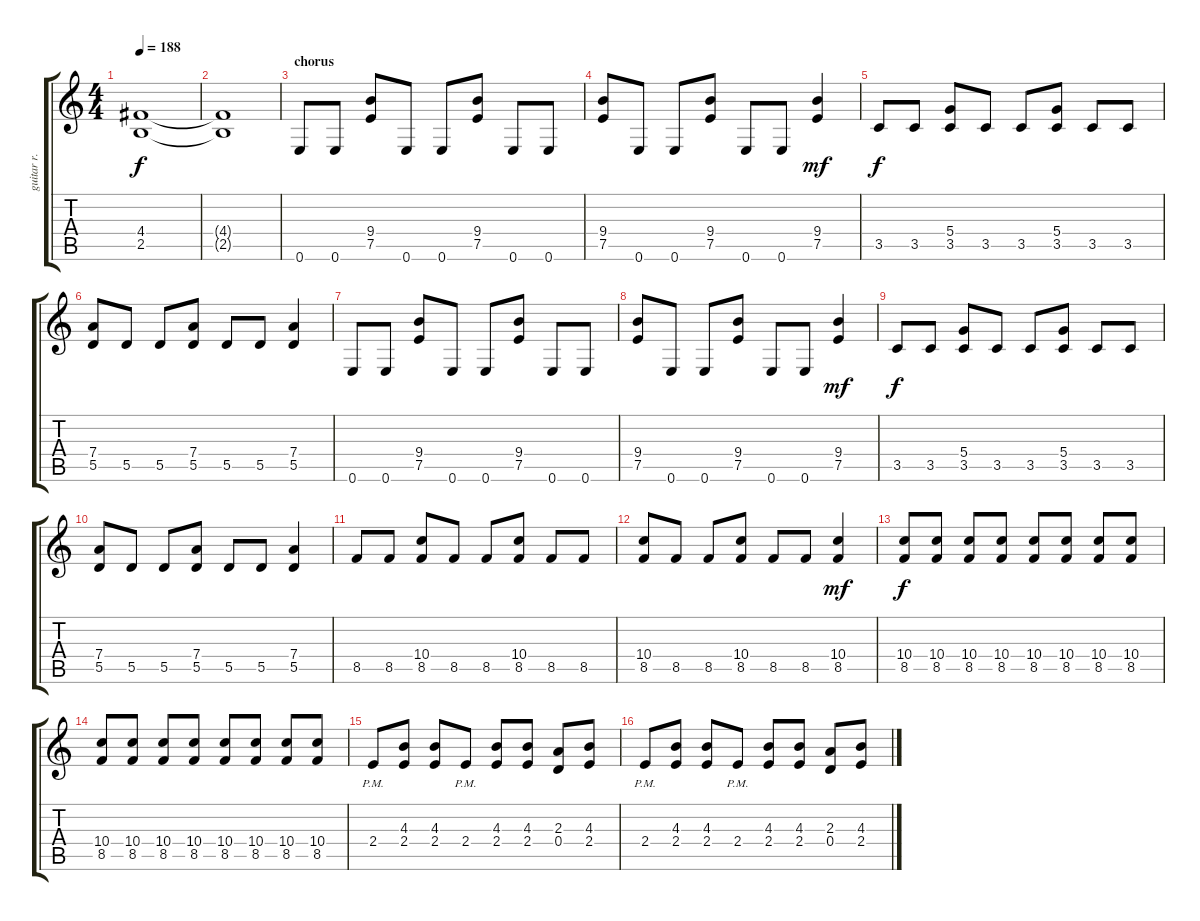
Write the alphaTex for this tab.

\track ("guitar r." "guitar r.") {instrument distortionguitar}
\staff {score tabs}
\tuning (E4 B3 G3 D3 A2 E2) {hide}
\ts (4 4)
\tempo 188
\clef g2
\ks c
(4.4 2.5).1{dy f} |
(4.4{t} 2.5{t}).1 |
\section ("" "chorus")
0.6.8 0.6.8 (9.4 7.5).8 0.6.8 0.6.8 (9.4 7.5).8 0.6.8 0.6.8 |
(9.4 7.5).8 0.6.8 0.6.8 (9.4 7.5).8 0.6.8 0.6.8 (9.4 7.5).4{dy mf} |
3.5.8{dy f} 3.5.8 (5.4 3.5).8 3.5.8 3.5.8 (5.4 3.5).8 3.5.8 3.5.8 |
(7.4 5.5).8 5.5.8 5.5.8 (7.4 5.5).8 5.5.8 5.5.8 (7.4 5.5).4 |
0.6.8 0.6.8 (9.4 7.5).8 0.6.8 0.6.8 (9.4 7.5).8 0.6.8 0.6.8 |
(9.4 7.5).8 0.6.8 0.6.8 (9.4 7.5).8 0.6.8 0.6.8 (9.4 7.5).4{dy mf} |
3.5.8{dy f} 3.5.8 (5.4 3.5).8 3.5.8 3.5.8 (5.4 3.5).8 3.5.8 3.5.8 |
(7.4 5.5).8 5.5.8 5.5.8 (7.4 5.5).8 5.5.8 5.5.8 (7.4 5.5).4 |
8.5.8 8.5.8 (10.4 8.5).8 8.5.8 8.5.8 (10.4 8.5).8 8.5.8 8.5.8 |
(10.4 8.5).8 8.5.8 8.5.8 (10.4 8.5).8 8.5.8 8.5.8 (10.4 8.5).4{dy mf} |
(10.4 8.5).8{dy f} (10.4 8.5).8 (10.4 8.5).8 (10.4 8.5).8 (10.4 8.5).8 (10.4 8.5).8 (10.4 8.5).8 (10.4 8.5).8 |
(10.4 8.5).8 (10.4 8.5).8 (10.4 8.5).8 (10.4 8.5).8 (10.4 8.5).8 (10.4 8.5).8 (10.4 8.5).8 (10.4 8.5).8 |
2.4{pm}.8 (4.3 2.4).8 (4.3 2.4).8 2.4{pm}.8 (4.3 2.4).8 (4.3 2.4).8 (2.3 0.4).8 (4.3 2.4).8 |
2.4{pm}.8 (4.3 2.4).8 (4.3 2.4).8 2.4{pm}.8 (4.3 2.4).8 (4.3 2.4).8 (2.3 0.4).8 (4.3 2.4).8
